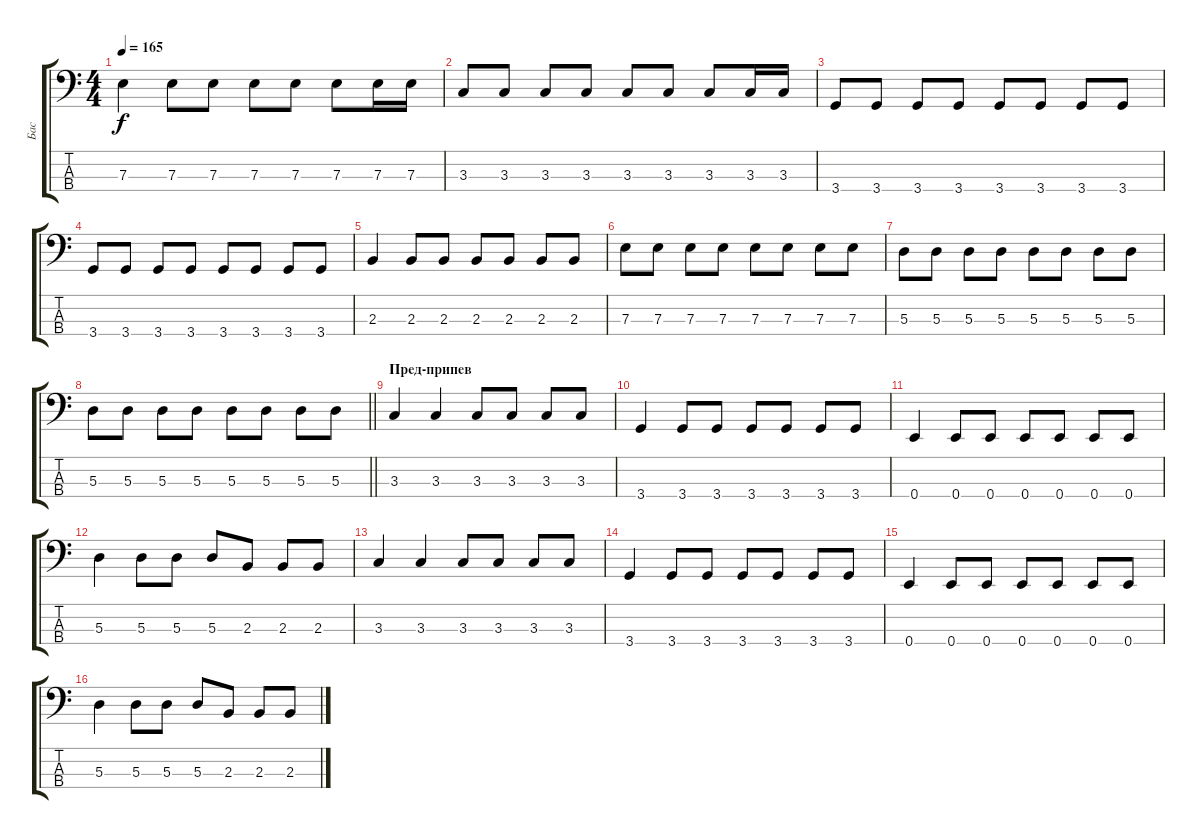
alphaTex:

\track ("Бас" "Бас") {instrument electricbasspick}
\staff {score tabs}
\tuning (G2 D2 A1 E1) {hide}
\ts (4 4)
\tempo 165
\clef f4
\ks c
7.3.4{dy f} 7.3.8 7.3.8 7.3.8 7.3.8 7.3.8 7.3.16 7.3.16 |
3.3.8 3.3.8 3.3.8 3.3.8 3.3.8 3.3.8 3.3.8 3.3.16 3.3.16 |
3.4.8 3.4.8 3.4.8 3.4.8 3.4.8 3.4.8 3.4.8 3.4.8 |
3.4.8 3.4.8 3.4.8 3.4.8 3.4.8 3.4.8 3.4.8 3.4.8 |
2.3.4 2.3.8 2.3.8 2.3.8 2.3.8 2.3.8 2.3.8 |
7.3.8 7.3.8 7.3.8 7.3.8 7.3.8 7.3.8 7.3.8 7.3.8 |
5.3.8 5.3.8 5.3.8 5.3.8 5.3.8 5.3.8 5.3.8 5.3.8 |
\barLineRight lightlight
5.3.8 5.3.8 5.3.8 5.3.8 5.3.8 5.3.8 5.3.8 5.3.8 |
\section ("" "Пред-припев")
3.3.4 3.3.4 3.3.8 3.3.8 3.3.8 3.3.8 |
3.4.4 3.4.8 3.4.8 3.4.8 3.4.8 3.4.8 3.4.8 |
0.4.4 0.4.8 0.4.8 0.4.8 0.4.8 0.4.8 0.4.8 |
5.3.4 5.3.8 5.3.8 5.3.8 2.3.8 2.3.8 2.3.8 |
3.3.4 3.3.4 3.3.8 3.3.8 3.3.8 3.3.8 |
3.4.4 3.4.8 3.4.8 3.4.8 3.4.8 3.4.8 3.4.8 |
0.4.4 0.4.8 0.4.8 0.4.8 0.4.8 0.4.8 0.4.8 |
5.3.4 5.3.8 5.3.8 5.3.8 2.3.8 2.3.8 2.3.8
